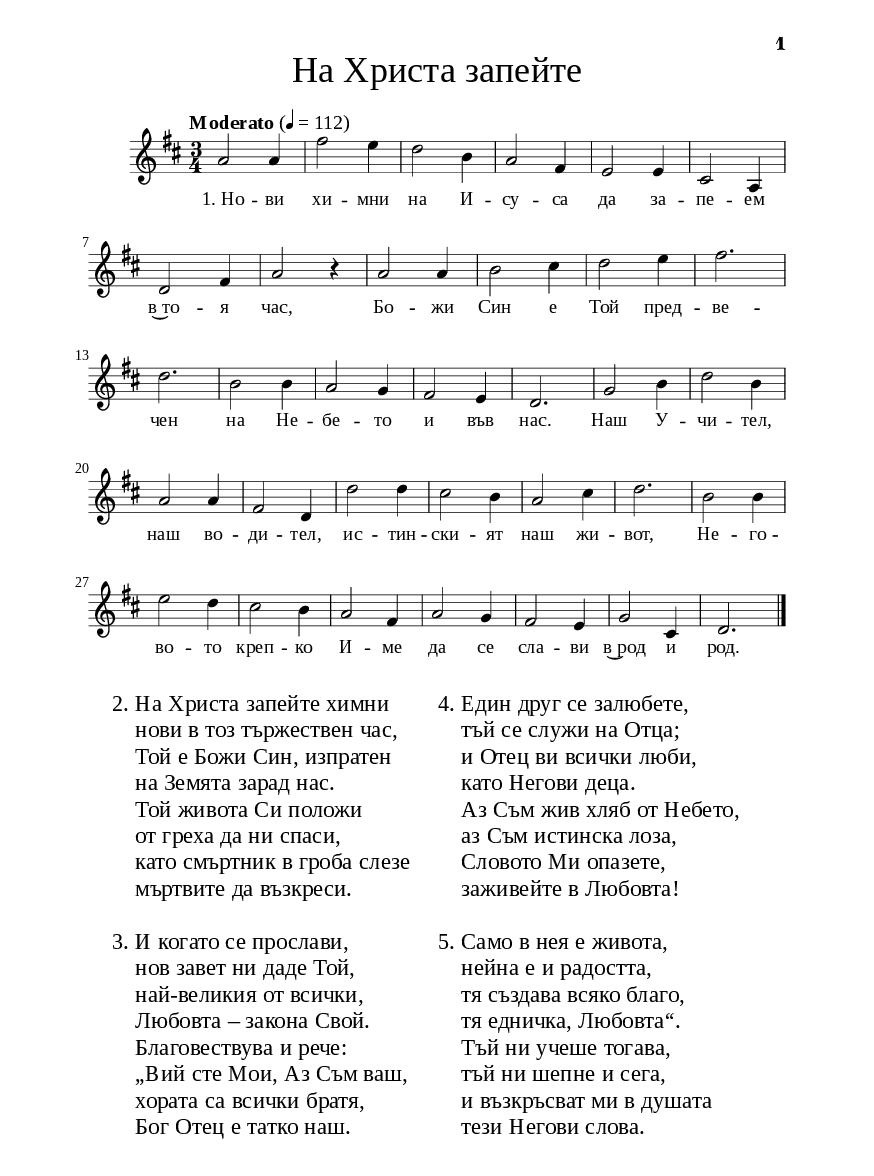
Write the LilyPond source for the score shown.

\version "2.24.4"

% include paper part and global functions
\include "include/globals.ily"

\bookpart {
  \label #'ref060
  \tocItem \markup "На Христа запейте "
  \include "include/bookpart-paper.ily"
  \score {
    \include "include/score-layout.ily"

    \new Voice \absolute  {
      \clef treble
      \key d \major
      \time 3/4
      \tempoFunc "Moderato" 4 "112"
      \autoBeamOff


      a'2 a'4| fis''2 e''4| d''2 b'4 | a'2 fis'4 | e'2 e'4 | cis'2 a4 | \break

      d'2 fis'4 | a'2 r4| a'2 a'4| b'2 cis''4 | d''2 e''4| fis''2.| \break

      d''2. |  b'2 b'4| a'2 g'4 | fis'2 e'4 | d'2. | g'2 b'4 | d''2 b'4| \break

      a'2 a'4 | fis'2 d'4 | d''2 d''4 | cis''2 b'4 | a'2 cis''4 | d''2. | b'2 b'4 |  \break

      e''2 d''4 | cis''2 b'4 | a'2 fis'4 | a'2 g'4 | fis'2 e'4 | g'2 cis'4| d'2. | \bar "|." \break
    }

    \addlyrics {
      "1. Но" -- ви хи -- мни на И -- су -- са да за -- пе -- ем
      в~то -- я час, Бо -- жи Син е Той пред -- ве --
      чен на Не -- бе -- то и във нас.  Наш У -- чи -- тел,
      наш во -- ди -- тел, ис -- тин -- ски -- ят наш жи -- вот, Не -- го --
      во -- то креп -- ко И -- ме да се сла -- ви в~род и род.
    }

    \header {
      title = \titleFunc #'ref_desc_2 "На Христа запейте" "Na Hrista zapejte"
    }

    \midi{}

  } % score

  \markup \empty-one

  \markup \fontsize #bgCoupletFontSize {
    \hspace #3
    \override #`(baseline-skip . ,bgCoupletBaselineSkip)
    \column {
      \line {   2.  На Христа запейте химни  }

      \line {   "   " нови в тоз тържествен час, }

      \line {   "   " Той е Божи Син, изпратен }

      \line {   "   " на Земята зарад нас. }

      \line {   "   " Той живота Си положи }

      \line {   "   " от греха да ни спаси, }

      \line {   "   " като смъртник в гроба слезе }

      \line {   "   " мъртвите да възкреси. }
      \line {   "   "}

      \line {   3.  И когато се прослави, }

      \line {   "   " нов завет ни даде Той, }

      \line {   "   " най-великия от всички, }

      \line {   "   " Любовта – закона Свой. }

      \line {   "   " Благовествува и рече: }

      \line {   "   " „Вий сте Мои, Aз Съм ваш, }

      \line {   "   " хората са всички братя, }

      \line {   "   " Бог Отец е татко наш. }

    }

    \hspace #3
    \override #`(baseline-skip . ,bgCoupletBaselineSkip)
    \column {


      \line {  4.  Един друг се залюбете, }

      \line {   "   " тъй се служи на Отца; }

      \line {   "   " и Отец ви всички люби, }

      \line {   "   " като Негови деца. }

      \line {   "   " Аз Съм жив хляб от Небето, }

      \line {   "   " аз Съм истинска лоза, }

      \line {   "   " Словото Ми опазете, }

      \line {   "   " заживейте в Любовта! }
      \line {   "   "}

      \line {   5.  Само в нея е живота, }

      \line {   "   " нейна е и радостта, }

      \line {   "   " тя създава всяко благо, }

      \line {   "   " тя едничка, Любовта“. }

      \line {   "   " Тъй ни учеше тогава,  }

      \line {   "   " тъй ни шепне и сега, }

      \line {   "   " и възкръсват ми в душата }

      \line {   "   " тези Негови слова. }


    }

  } % markup


} % bookpart
